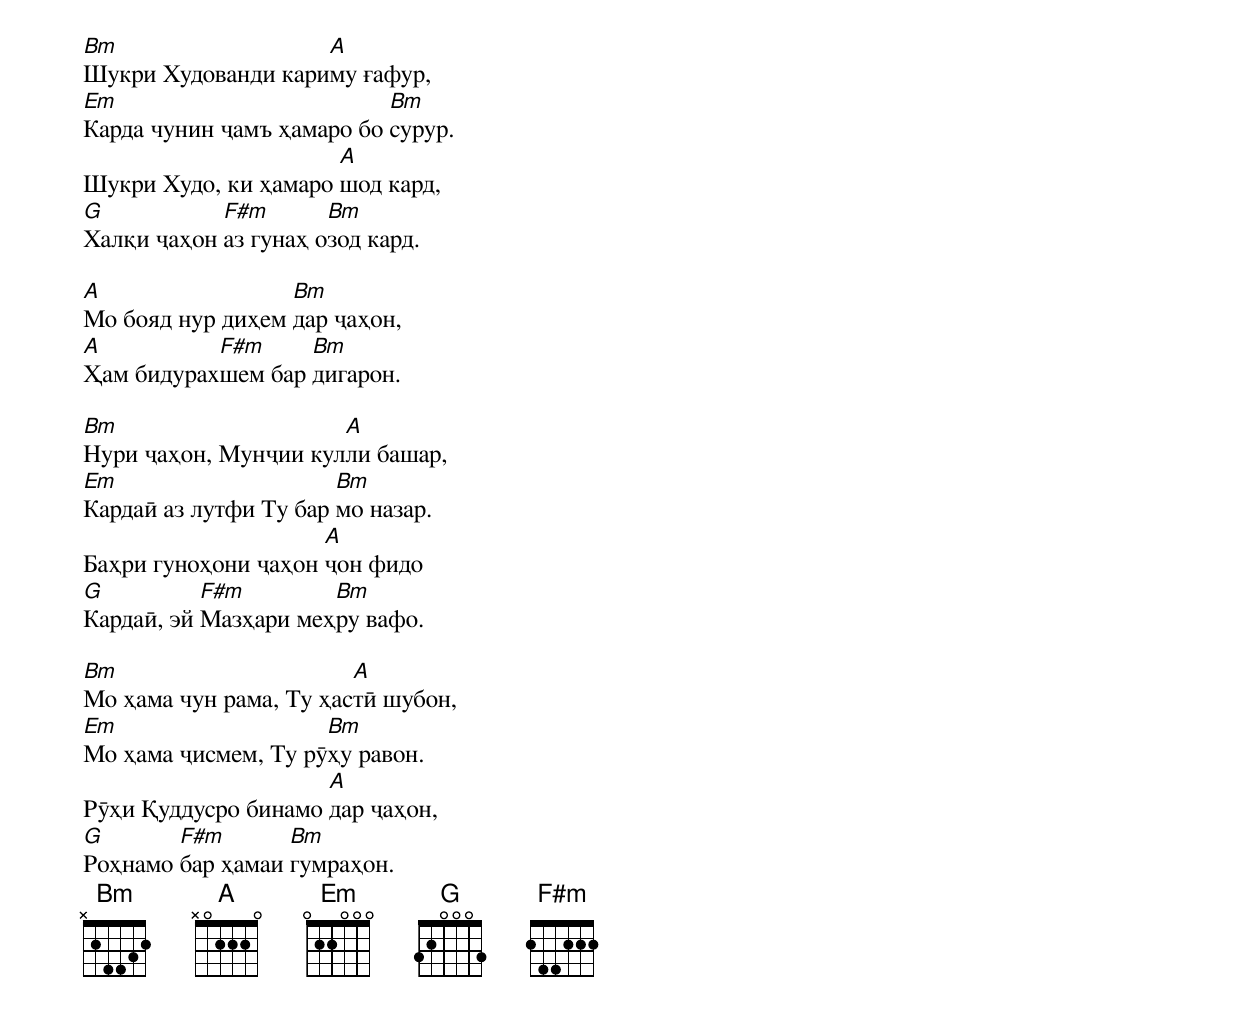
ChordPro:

[Bm]Шукри Худованди кари[A]му ғафур,
[Em]Карда чунин ҷамъ ҳамаро бо [Bm]сурур.
Шукри Худо, ки ҳамаро [A]шод кард,
[G]Халқи ҷаҳон [F#m]аз гунаҳ о[Bm]зод кард.

[A]Мо бояд нур диҳем [Bm]дар ҷаҳон,
[A]Ҳам бидурах[F#m]шем бар [Bm]дигарон.

[Bm]Нури ҷаҳон, Мунҷии кул[A]ли башар,
[Em]Кардаӣ аз лутфи Ту бар [Bm]мо назар.
Баҳри гуноҳони ҷаҳон [A]ҷон фидо
[G]Кардаӣ, эй [F#m]Мазҳари меҳ[Bm]ру вафо.

[Bm]Мо ҳама чун рама, Ту ҳас[A]тӣ шубон,
[Em]Мо ҳама ҷисмем, Ту рӯ[Bm]ҳу равон.
Рӯҳи Қуддусро бинамо [A]дар ҷаҳон,
[G]Роҳнамо [F#m]бар ҳамаи [Bm]гумраҳон.
